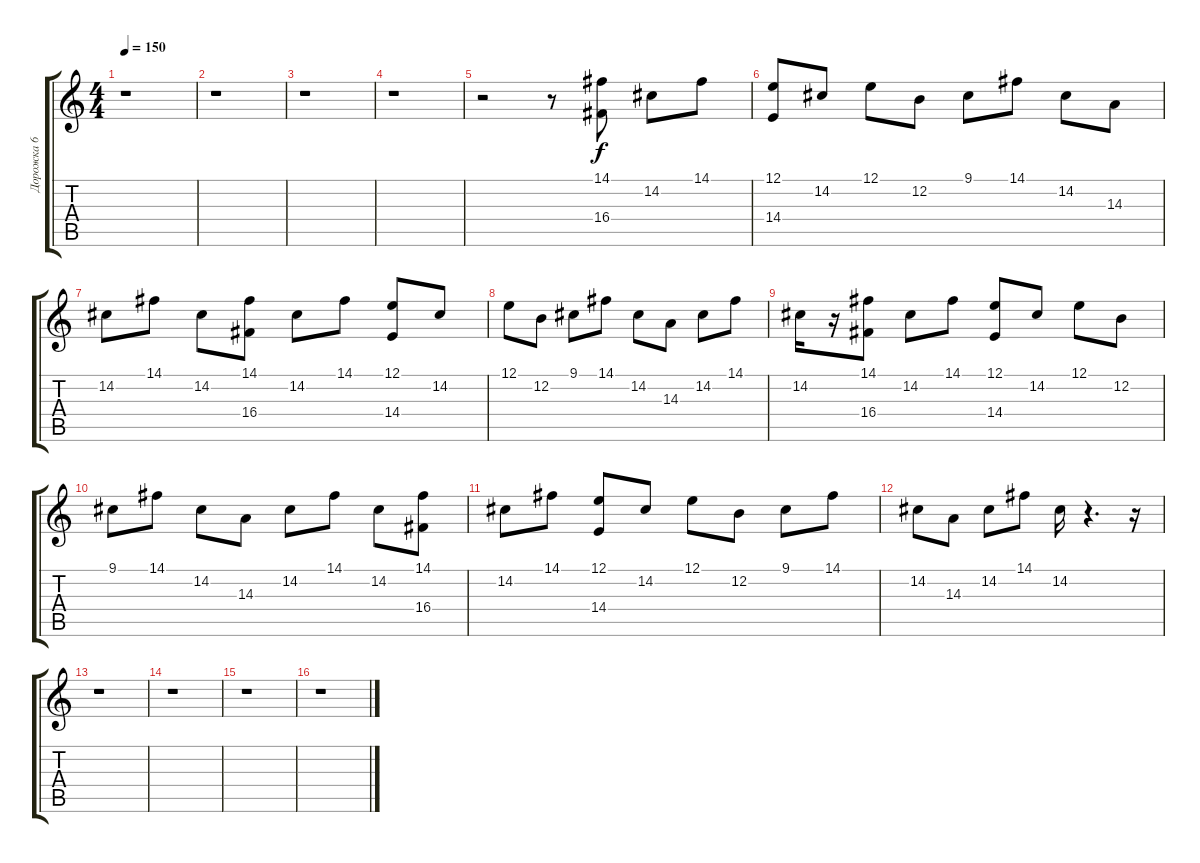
\track ("Дорожка 6" "Дорожка 6") {instrument lead2sawtooth}
\staff {score tabs}
\tuning (E4 B3 G3 D3 A2 E2) {hide}
\ts (4 4)
\tempo 150
\clef g2
\ks c
r.1{dy f} |
r.1 |
r.1 |
r.1 |
r.2 r.8 (14.1 16.4).8 14.2.8 14.1.8 |
(12.1 14.4).8 14.2.8 12.1.8 12.2.8 9.1.8 14.1.8 14.2.8 14.3.8 |
14.2.8 14.1.8 14.2.8 (14.1 16.4).8 14.2.8 14.1.8 (12.1 14.4).8 14.2.8 |
12.1.8 12.2.8 9.1.8 14.1.8 14.2.8 14.3.8 14.2.8 14.1.8 |
14.2.16 r.16 (14.1 16.4).8 14.2.8 14.1.8 (12.1 14.4).8 14.2.8 12.1.8 12.2.8 |
9.1.8 14.1.8 14.2.8 14.3.8 14.2.8 14.1.8 14.2.8 (14.1 16.4).8 |
14.2.8 14.1.8 (12.1 14.4).8 14.2.8 12.1.8 12.2.8 9.1.8 14.1.8 |
14.2.8 14.3.8 14.2.8 14.1.8 14.2.16 r.4{d} r.16 |
r.1 |
r.1 |
r.1 |
r.1
